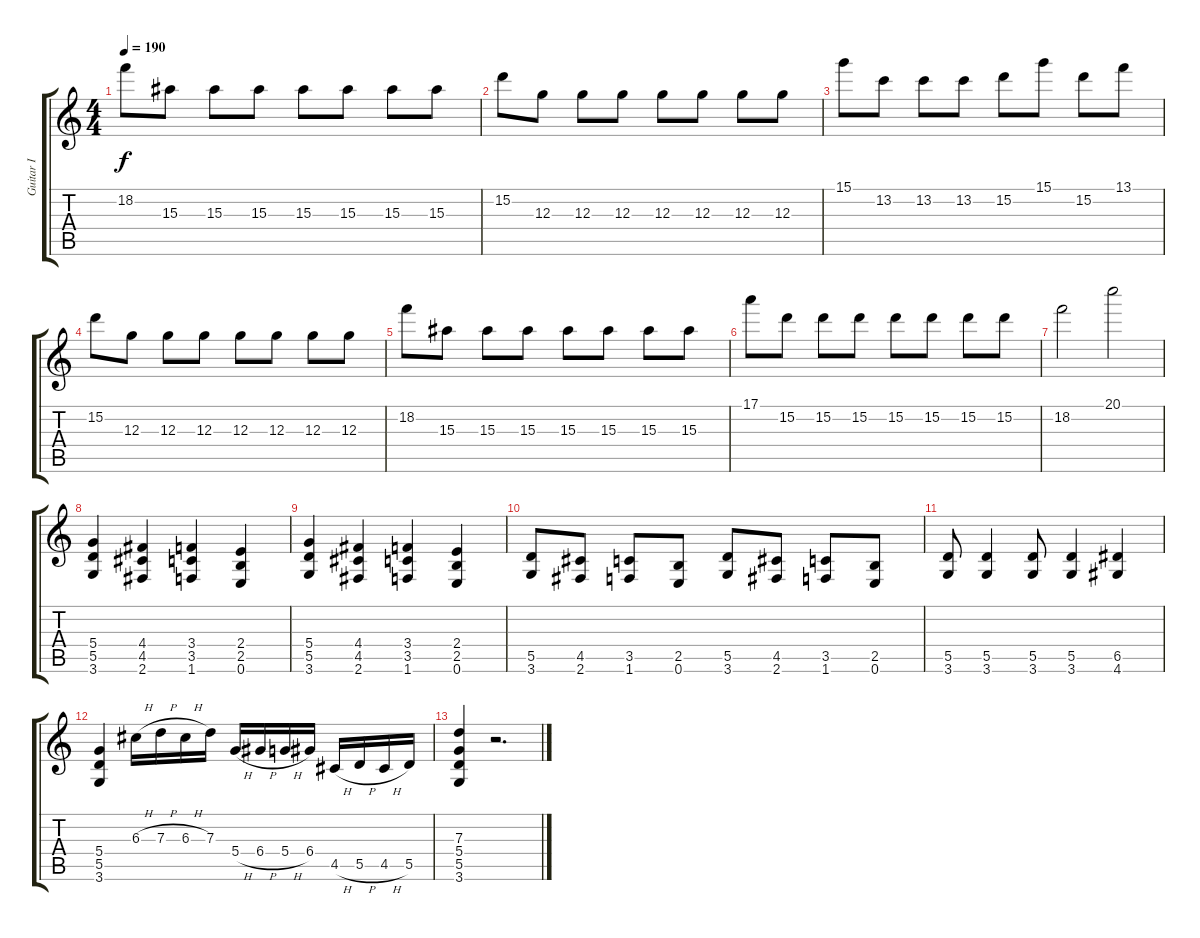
\track ("Guitar I" "Guitar I") {instrument distortionguitar}
\staff {score tabs}
\tuning (E4 B3 G3 D3 A2 E2) {hide}
\ts (4 4)
\tempo 190
\clef g2
\ks c
18.2.8{dy f} 15.3.8 15.3.8 15.3.8 15.3.8 15.3.8 15.3.8 15.3.8 |
15.2.8 12.3.8 12.3.8 12.3.8 12.3.8 12.3.8 12.3.8 12.3.8 |
15.1.8 13.2.8 13.2.8 13.2.8 15.2.8 15.1.8 15.2.8 13.1.8 |
15.2.8 12.3.8 12.3.8 12.3.8 12.3.8 12.3.8 12.3.8 12.3.8 |
18.2.8 15.3.8 15.3.8 15.3.8 15.3.8 15.3.8 15.3.8 15.3.8 |
17.1.8 15.2.8 15.2.8 15.2.8 15.2.8 15.2.8 15.2.8 15.2.8 |
18.2.2 20.1.2 |
(5.4 5.5 3.6).4 (4.4 4.5 2.6).4 (3.4 3.5 1.6).4 (2.4 2.5 0.6).4 |
(5.4 5.5 3.6).4 (4.4 4.5 2.6).4 (3.4 3.5 1.6).4 (2.4 2.5 0.6).4 |
(5.5 3.6).8 (4.5 2.6).8 (3.5 1.6).8 (2.5 0.6).8 (5.5 3.6).8 (4.5 2.6).8 (3.5 1.6).8 (2.5 0.6).8 |
(5.5 3.6).8 (5.5 3.6).4 (5.5 3.6).8 (5.5 3.6).4 (6.5 4.6).4 |
(5.4 5.5 3.6).4 6.3{h}.16 7.3{h}.16 6.3{h}.16 7.3.16 5.4{h}.16 6.4{h}.16 5.4{h}.16 6.4.16 4.5{h}.16 5.5{h}.16 4.5{h}.16 5.5.16 |
(7.3 5.4 5.5 3.6).4 r.2{d}
